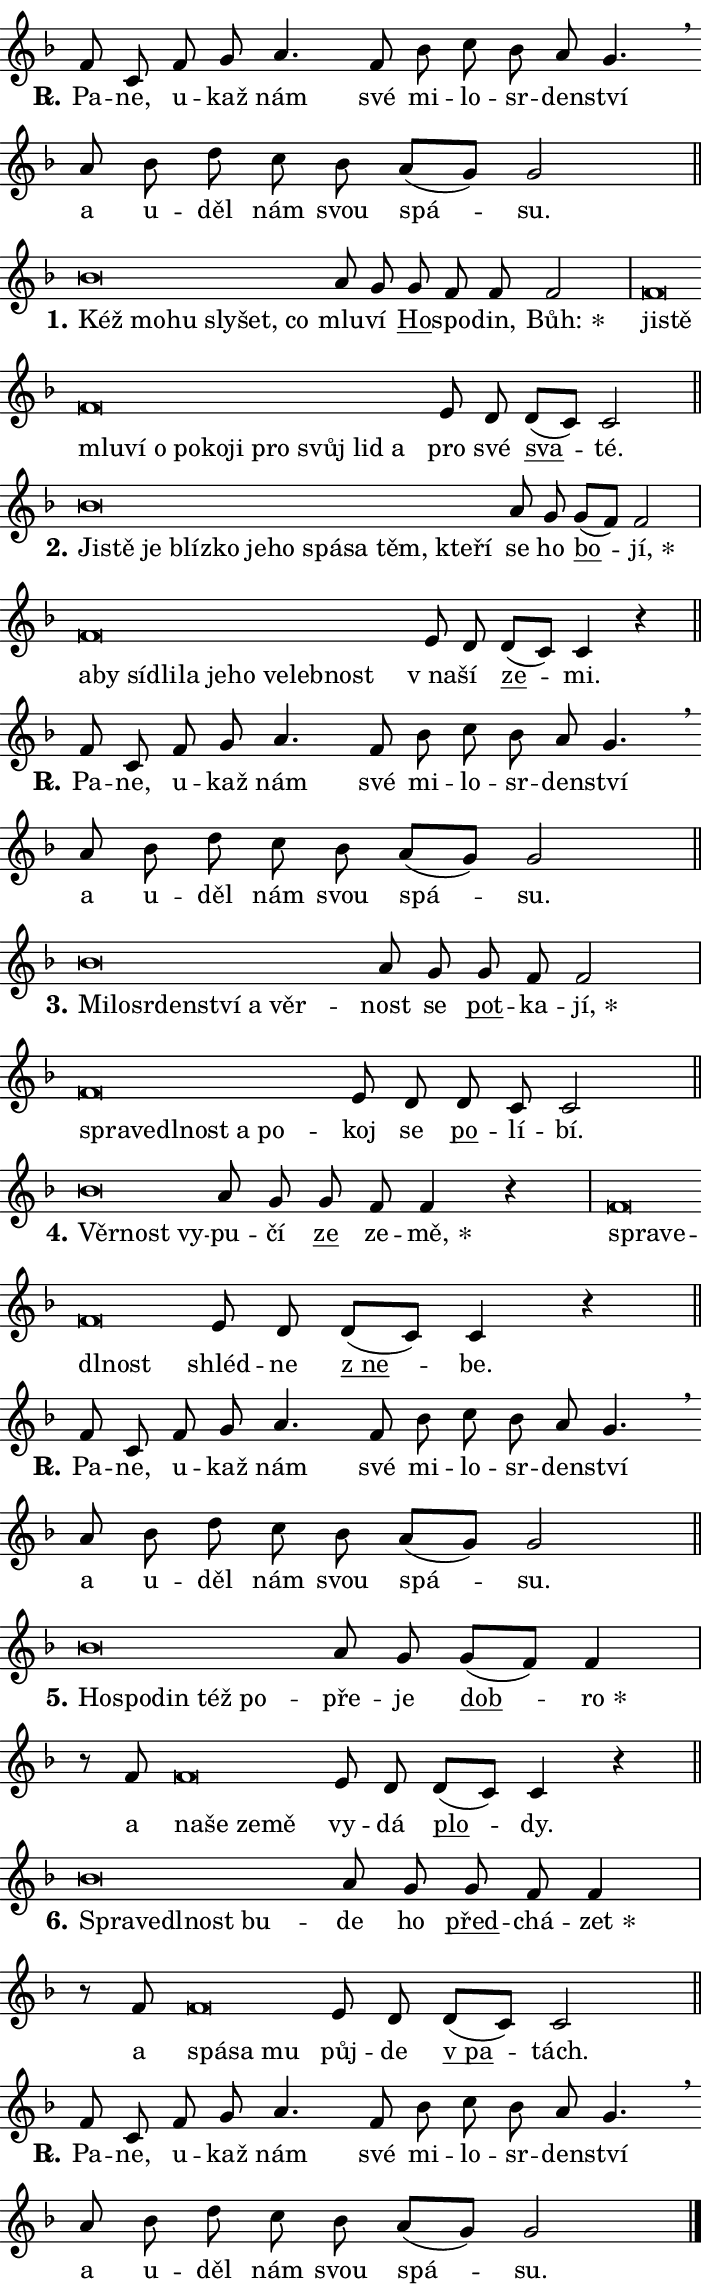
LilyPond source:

\version "2.24.0"
\header { tagline = "" }
\paper {
  indent = 0\cm
  top-margin = 0\cm
  right-margin = 0.13\cm % to fit lyric hyphens
  bottom-margin = 0\cm
  left-margin = 0\cm
  paper-width = 12\cm
  page-breaking = #ly:one-page-breaking
  system-system-spacing.basic-distance = #11
  score-system-spacing.basic-distance = #11
  ragged-last = ##f
}


%% Author: Thomas Morley
%% https://lists.gnu.org/archive/html/lilypond-user/2020-05/msg00002.html
#(define (line-position grob)
"Returns position of @var[grob} in current system:
   @code{'start}, if at first time-step
   @code{'end}, if at last time-step
   @code{'middle} otherwise
"
  (let* ((col (ly:item-get-column grob))
         (ln (ly:grob-object col 'left-neighbor))
         (rn (ly:grob-object col 'right-neighbor))
         (col-to-check-left (if (ly:grob? ln) ln col))
         (col-to-check-right (if (ly:grob? rn) rn col))
         (break-dir-left
           (and
             (ly:grob-property col-to-check-left 'non-musical #f)
             (ly:item-break-dir col-to-check-left)))
         (break-dir-right
           (and
             (ly:grob-property col-to-check-right 'non-musical #f)
             (ly:item-break-dir col-to-check-right))))
        (cond ((eqv? 1 break-dir-left) 'start)
              ((eqv? -1 break-dir-right) 'end)
              (else 'middle))))

#(define (tranparent-at-line-position vctor)
  (lambda (grob)
  "Relying on @code{line-position} select the relevant enry from @var{vctor}.
Used to determine transparency,"
    (case (line-position grob)
      ((end) (not (vector-ref vctor 0)))
      ((middle) (not (vector-ref vctor 1)))
      ((start) (not (vector-ref vctor 2))))))

noteHeadBreakVisibility =
#(define-music-function (break-visibility)(vector?)
"Makes @code{NoteHead}s transparent relying on @var{break-visibility}"
#{
  \override NoteHead.transparent =
    #(tranparent-at-line-position break-visibility)
#})

#(define delete-ledgers-for-transparent-note-heads
  (lambda (grob)
    "Reads whether a @code{NoteHead} is transparent.
If so this @code{NoteHead} is removed from @code{'note-heads} from
@var{grob}, which is supposed to be @code{LedgerLineSpanner}.
As a result ledgers are not printed for this @code{NoteHead}"
    (let* ((nhds-array (ly:grob-object grob 'note-heads))
           (nhds-list
             (if (ly:grob-array? nhds-array)
                 (ly:grob-array->list nhds-array)
                 '()))
           ;; Relies on the transparent-property being done before
           ;; Staff.LedgerLineSpanner.after-line-breaking is executed.
           ;; This is fragile ...
           (to-keep
             (remove
               (lambda (nhd)
                 (ly:grob-property nhd 'transparent #f))
               nhds-list)))
      ;; TODO find a better method to iterate over grob-arrays, similiar
      ;; to filter/remove etc for lists
      ;; For now rebuilt from scratch
      (set! (ly:grob-object grob 'note-heads)  '())
      (for-each
        (lambda (nhd)
          (ly:pointer-group-interface::add-grob grob 'note-heads nhd))
        to-keep))))

squashNotes = {
  \override NoteHead.X-extent = #'(-0.2 . 0.2)
  \override NoteHead.Y-extent = #'(-0.75 . 0)
  \override NoteHead.stencil =
    #(lambda (grob)
       (let ((pos (ly:grob-property grob 'staff-position)))
         (begin
           (if (< pos -7) (display "ERROR: Lower brevis then expected\n") (display ""))
           (if (<= pos -6) ly:text-interface::print ly:note-head::print))))
}
unSquashNotes = {
  \revert NoteHead.X-extent
  \revert NoteHead.Y-extent
  \revert NoteHead.stencil
}

hideNotes = \noteHeadBreakVisibility #begin-of-line-visible
unHideNotes = \noteHeadBreakVisibility #all-visible

% work-around for resetting accidentals
% https://lilypond.org/doc/v2.23/Documentation/notation/displaying-rhythms#unmetered-music
cadenzaMeasure = {
  \cadenzaOff
  \partial 1024 s1024
  \cadenzaOn
}

#(define-markup-command (accent layout props text) (markup?)
  "Underline accented syllable"
  (interpret-markup layout props
    #{\markup \override #'(offset . 4.3) \underline { #text }#}))

responsum = \markup \concat {
  "R" \hspace #-1.05 \path #0.1 #'((moveto 0 0.07) (lineto 0.9 0.8)) \hspace #0.05 "."
}

spaceSize = #0.6828661417322834 % exact space size for TeX Gyre Schola

\layout {
  \context {
    \Staff
    \remove "Time_signature_engraver"
    \override LedgerLineSpanner.after-line-breaking = #delete-ledgers-for-transparent-note-heads
  }
  \context {
    \Lyrics {
      \override LyricSpace.minimum-distance = \spaceSize
      \override LyricText.font-name = #"TeX Gyre Schola"
      \override LyricText.font-size = 1
      \override StanzaNumber.font-name = #"TeX Gyre Schola Bold"
      \override StanzaNumber.font-size = 1
    }
  }
  \context {
    \Score 
    \override NoteHead.text =
      #(lambda (grob) 
        (let ((pos (ly:grob-property grob 'staff-position)))
          #{\markup {
            \combine
              \halign #-0.55 \raise #(if (= pos -6) 0 0.5) \override #'(thickness . 2) \draw-line #'(3.2 . 0)
              \musicglyph "noteheads.sM1"
          }#}))
  }
}

% magnetic-lyrics.ily
%
%   written by
%     Jean Abou Samra <jean@abou-samra.fr>
%     Werner Lemberg <wl@gnu.org>
%
%   adapted by
%     Jiri Hon <jiri.hon@gmail.com>
%
% Version 2022-Apr-15

% https://www.mail-archive.com/lilypond-user@gnu.org/msg149350.html

#(define (Left_hyphen_pointer_engraver context)
   "Collect syllable-hyphen-syllable occurrences in lyrics and store
them in properties.  This engraver only looks to the left.  For
example, if the lyrics input is @code{foo -- bar}, it does the
following.

@itemize @bullet
@item
Set the @code{text} property of the @code{LyricHyphen} grob between
@q{foo} and @q{bar} to @code{foo}.

@item
Set the @code{left-hyphen} property of the @code{LyricText} grob with
text @q{foo} to the @code{LyricHyphen} grob between @q{foo} and
@q{bar}.
@end itemize

Use this auxiliary engraver in combination with the
@code{lyric-@/text::@/apply-@/magnetic-@/offset!} hook."
   (let ((hyphen #f)
         (text #f))
     (make-engraver
      (acknowledgers
       ((lyric-syllable-interface engraver grob source-engraver)
        (set! text grob)))
      (end-acknowledgers
       ((lyric-hyphen-interface engraver grob source-engraver)
        ;(when (not (grob::has-interface grob 'lyric-space-interface))
          (set! hyphen grob)));)
      ((stop-translation-timestep engraver)
       (when (and text hyphen)
         (ly:grob-set-object! text 'left-hyphen hyphen))
       (set! text #f)
       (set! hyphen #f)))))

#(define (lyric-text::apply-magnetic-offset! grob)
   "If the space between two syllables is less than the value in
property @code{LyricText@/.details@/.squash-threshold}, move the right
syllable to the left so that it gets concatenated with the left
syllable.

Use this function as a hook for
@code{LyricText@/.after-@/line-@/breaking} if the
@code{Left_@/hyphen_@/pointer_@/engraver} is active."
   (let ((hyphen (ly:grob-object grob 'left-hyphen #f)))
     (when hyphen
       (let ((left-text (ly:spanner-bound hyphen LEFT)))
         (when (grob::has-interface left-text 'lyric-syllable-interface)
           (let* ((common (ly:grob-common-refpoint grob left-text X))
                  (this-x-ext (ly:grob-extent grob common X))
                  (left-x-ext
                   (begin
                     ;; Trigger magnetism for left-text.
                     (ly:grob-property left-text 'after-line-breaking)
                     (ly:grob-extent left-text common X)))
                  ;; `delta` is the gap width between two syllables.
                  (delta (- (interval-start this-x-ext)
                            (interval-end left-x-ext)))
                  (details (ly:grob-property grob 'details))
                  (threshold (assoc-get 'squash-threshold details 0.2)))
             (when (< delta threshold)
               (let* (;; We have to manipulate the input text so that
                      ;; ligatures crossing syllable boundaries are not
                      ;; disabled.  For languages based on the Latin
                      ;; script this is essentially a beautification.
                      ;; However, for non-Western scripts it can be a
                      ;; necessity.
                      (lt (ly:grob-property left-text 'text))
                      (rt (ly:grob-property grob 'text))
                      (is-space (grob::has-interface hyphen 'lyric-space-interface))
                      (space (if is-space " " ""))
                      (extra-delta (if is-space spaceSize 0))
                      ;; Append new syllable.
                      (ltrt-space (if (and (string? lt) (string? rt))
                                (string-append lt space rt)
                                (make-concat-markup (list lt space rt))))
                      ;; Right-align `ltrt` to the right side.
                      (ltrt-space-markup (grob-interpret-markup
                               grob
                               (make-translate-markup
                                (cons (interval-length this-x-ext) 0)
                                (make-right-align-markup ltrt-space)))))
                 (begin
                   ;; Don't print `left-text`.
                   (ly:grob-set-property! left-text 'stencil #f)
                   ;; Set text and stencil (which holds all collected
                   ;; syllables so far) and shift it to the left.
                   (ly:grob-set-property! grob 'text ltrt-space)
                   (ly:grob-set-property! grob 'stencil ltrt-space-markup)
                   (ly:grob-translate-axis! grob (- (- delta extra-delta)) X))))))))))


#(define (lyric-hyphen::displace-bounds-first grob)
   ;; Make very sure this callback isn't triggered too early.
   (let ((left (ly:spanner-bound grob LEFT))
         (right (ly:spanner-bound grob RIGHT)))
     (ly:grob-property left 'after-line-breaking)
     (ly:grob-property right 'after-line-breaking)
     (ly:lyric-hyphen::print grob)))

squashThreshold = #0.4

\layout {
  \context {
    \Lyrics
    \consists #Left_hyphen_pointer_engraver
    \override LyricText.after-line-breaking =
      #lyric-text::apply-magnetic-offset!
    \override LyricHyphen.stencil = #lyric-hyphen::displace-bounds-first
    \override LyricText.details.squash-threshold = \squashThreshold
    \override LyricHyphen.minimum-distance = 0
    \override LyricHyphen.minimum-length = \squashThreshold
  }
}

squashText = \override LyricText.details.squash-threshold = 9999
unSquashText = \override LyricText.details.squash-threshold = \squashThreshold

leftText = \override LyricText.self-alignment-X = #LEFT
unLeftText = \revert LyricText.self-alignment-X

starOffset = #(lambda (grob) 
                (let ((x_offset (ly:self-alignment-interface::aligned-on-x-parent grob)))
                  (if (= x_offset 0) 0 (+ x_offset 1.2))))

star = #(define-music-function (syllable)(string?)
"Append star separator at the end of a syllable"
#{
  \once \override LyricText.X-offset = #starOffset
  \lyricmode { \markup {
    #syllable
    \override #'((font-name . "TeX Gyre Schola Bold")) \hspace #0.2 \lower #0.65 \larger "*"
  } }
#})

starAccent = #(define-music-function (syllable)(string?)
"Append star separator at the end of a syllable and make accent"
#{
  \once \override LyricText.X-offset = #starOffset
  \lyricmode { \markup {
    \accent #syllable
    \override #'((font-name . "TeX Gyre Schola Bold")) \hspace #0.2 \lower #0.65 \larger "*"
  } }
#})

breath = #(define-music-function (syllable)(string?)
"Append breathing indicator at the end of a syllable"
#{
  \lyricmode { \markup { #syllable "+" } }
#})

optionalBreath = #(define-music-function (syllable)(string?)
"Append optional breathing indicator at the end of a syllable"
#{
  \lyricmode { \markup { #syllable "(+)" } }
#})


\score {
    <<
        \new Voice = "melody" { \cadenzaOn \key f \major \relative { f'8 c f g a4. f8 \bar "" bes c bes a g4. \breathe \bar "" a8 bes d \bar "" c bes a[( g)] g2 \cadenzaMeasure \bar "||" \break } }
        \new Lyrics \lyricsto "melody" { \lyricmode { \set stanza = \responsum
Pa -- ne, u -- kaž nám své mi -- lo -- sr -- den -- ství a u -- děl nám svou spá -- su. } }
    >>
    \layout {}
}

\score {
    <<
        \new Voice = "melody" { \cadenzaOn \key f \major \relative { \squashNotes bes'\breve*1/16 \hideNotes \breve*1/16 \bar "" \breve*1/16 \bar "" \breve*1/16 \bar "" \breve*1/16 \breve*1/16 \bar "" \unHideNotes \unSquashNotes a8 g \bar "" g f f f2 \cadenzaMeasure \bar "|" \squashNotes f\breve*1/16 \hideNotes \breve*1/16 \bar "" \breve*1/16 \bar "" \breve*1/16 \bar "" \breve*1/16 \bar "" \breve*1/16 \bar "" \breve*1/16 \bar "" \breve*1/16 \bar "" \breve*1/16 \bar "" \breve*1/16 \bar "" \breve*1/16 \breve*1/16 \bar "" \unHideNotes \unSquashNotes e8 d \bar "" d[( c)] c2 \cadenzaMeasure \bar "||" \break } }
        \new Lyrics \lyricsto "melody" { \lyricmode { \set stanza = "1."
\leftText Kéž \squashText mo -- hu sly -- šet, co \unLeftText \unSquashText mlu -- ví \markup \accent Ho -- spo -- din, \star Bůh: \leftText ji -- \squashText stě mlu -- ví o po -- ko -- ji pro svůj lid a \unLeftText \unSquashText pro své \markup \accent sva -- té. } }
    >>
    \layout {}
}

\score {
    <<
        \new Voice = "melody" { \cadenzaOn \key f \major \relative { \squashNotes bes'\breve*1/16 \hideNotes \breve*1/16 \bar "" \breve*1/16 \bar "" \breve*1/16 \bar "" \breve*1/16 \bar "" \breve*1/16 \bar "" \breve*1/16 \bar "" \breve*1/16 \bar "" \breve*1/16 \bar "" \breve*1/16 \bar "" \breve*1/16 \breve*1/16 \bar "" \unHideNotes \unSquashNotes a8 g \bar "" g[( f)] f2 \cadenzaMeasure \bar "|" \squashNotes f\breve*1/16 \hideNotes \breve*1/16 \bar "" \breve*1/16 \bar "" \breve*1/16 \bar "" \breve*1/16 \bar "" \breve*1/16 \bar "" \breve*1/16 \bar "" \breve*1/16 \bar "" \breve*1/16 \breve*1/16 \bar "" \unHideNotes \unSquashNotes e8 d \bar "" d[( c)] c4 r \cadenzaMeasure \bar "||" \break } }
        \new Lyrics \lyricsto "melody" { \lyricmode { \set stanza = "2."
\leftText Ji -- \squashText stě je blíz -- ko je -- ho spá -- sa těm, kte -- ří \unLeftText \unSquashText se ho \markup \accent bo -- \star jí, \leftText a -- \squashText by sí -- dli -- la je -- ho ve -- leb -- nost \unLeftText \unSquashText "v na" -- ší \markup \accent ze -- mi. } }
    >>
    \layout {}
}

\score {
    <<
        \new Voice = "melody" { \cadenzaOn \key f \major \relative { f'8 c f g a4. f8 \bar "" bes c bes a g4. \breathe \bar "" a8 bes d \bar "" c bes a[( g)] g2 \cadenzaMeasure \bar "||" \break } }
        \new Lyrics \lyricsto "melody" { \lyricmode { \set stanza = \responsum
Pa -- ne, u -- kaž nám své mi -- lo -- sr -- den -- ství a u -- děl nám svou spá -- su. } }
    >>
    \layout {}
}

\score {
    <<
        \new Voice = "melody" { \cadenzaOn \key f \major \relative { \squashNotes bes'\breve*1/16 \hideNotes \breve*1/16 \bar "" \breve*1/16 \bar "" \breve*1/16 \bar "" \breve*1/16 \bar "" \breve*1/16 \breve*1/16 \bar "" \unHideNotes \unSquashNotes a8 g \bar "" g f f2 \cadenzaMeasure \bar "|" \squashNotes f\breve*1/16 \hideNotes \breve*1/16 \bar "" \breve*1/16 \bar "" \breve*1/16 \bar "" \breve*1/16 \breve*1/16 \bar "" \unHideNotes \unSquashNotes e8 d \bar "" d c c2 \cadenzaMeasure \bar "||" \break } }
        \new Lyrics \lyricsto "melody" { \lyricmode { \set stanza = "3."
\leftText Mi -- \squashText lo -- sr -- den -- ství a věr -- \unLeftText \unSquashText nost se \markup \accent pot -- ka -- \star jí, \leftText spra -- \squashText ve -- dl -- nost a po -- \unLeftText \unSquashText koj se \markup \accent po -- lí -- bí. } }
    >>
    \layout {}
}

\score {
    <<
        \new Voice = "melody" { \cadenzaOn \key f \major \relative { \squashNotes bes'\breve*1/16 \hideNotes \breve*1/16 \breve*1/16 \bar "" \unHideNotes \unSquashNotes a8 g \bar "" g f f4 r \cadenzaMeasure \bar "|" \squashNotes f\breve*1/16 \hideNotes \breve*1/16 \bar "" \breve*1/16 \breve*1/16 \bar "" \unHideNotes \unSquashNotes e8 d \bar "" d[( c)] c4 r \cadenzaMeasure \bar "||" \break } }
        \new Lyrics \lyricsto "melody" { \lyricmode { \set stanza = "4."
\leftText Věr -- \squashText nost vy -- \unLeftText \unSquashText pu -- čí \markup \accent ze ze -- \star mě, \leftText spra -- \squashText ve -- dl -- nost \unLeftText \unSquashText shléd -- ne \markup \accent "z ne" -- be. } }
    >>
    \layout {}
}

\score {
    <<
        \new Voice = "melody" { \cadenzaOn \key f \major \relative { f'8 c f g a4. f8 \bar "" bes c bes a g4. \breathe \bar "" a8 bes d \bar "" c bes a[( g)] g2 \cadenzaMeasure \bar "||" \break } }
        \new Lyrics \lyricsto "melody" { \lyricmode { \set stanza = \responsum
Pa -- ne, u -- kaž nám své mi -- lo -- sr -- den -- ství a u -- děl nám svou spá -- su. } }
    >>
    \layout {}
}

\score {
    <<
        \new Voice = "melody" { \cadenzaOn \key f \major \relative { \squashNotes bes'\breve*1/16 \hideNotes \breve*1/16 \bar "" \breve*1/16 \bar "" \breve*1/16 \breve*1/16 \bar "" \unHideNotes \unSquashNotes a8 g \bar "" g[( f)] f4 \cadenzaMeasure \bar "|" r8 f \squashNotes f\breve*1/16 \hideNotes \breve*1/16 \bar "" \breve*1/16 \breve*1/16 \bar "" \unHideNotes \unSquashNotes e8 d \bar "" d[( c)] c4 r \cadenzaMeasure \bar "||" \break } }
        \new Lyrics \lyricsto "melody" { \lyricmode { \set stanza = "5."
\leftText Ho -- \squashText spo -- din též po -- \unLeftText \unSquashText pře -- je \markup \accent dob -- \star ro a \leftText na -- \squashText še ze -- mě \unLeftText \unSquashText vy -- dá \markup \accent plo -- dy. } }
    >>
    \layout {}
}

\score {
    <<
        \new Voice = "melody" { \cadenzaOn \key f \major \relative { \squashNotes bes'\breve*1/16 \hideNotes \breve*1/16 \bar "" \breve*1/16 \bar "" \breve*1/16 \breve*1/16 \bar "" \unHideNotes \unSquashNotes a8 g \bar "" g f f4 \cadenzaMeasure \bar "|" r8 f \squashNotes f\breve*1/16 \hideNotes \breve*1/16 \breve*1/16 \bar "" \unHideNotes \unSquashNotes e8 d \bar "" d[( c)] c2 \cadenzaMeasure \bar "||" \break } }
        \new Lyrics \lyricsto "melody" { \lyricmode { \set stanza = "6."
\leftText Spra -- \squashText ve -- dl -- nost bu -- \unLeftText \unSquashText de ho \markup \accent před -- chá -- \star zet a \leftText spá -- \squashText sa mu \unLeftText \unSquashText půj -- de \markup \accent "v pa" -- tách. } }
    >>
    \layout {}
}

\score {
    <<
        \new Voice = "melody" { \cadenzaOn \key f \major \relative { f'8 c f g a4. f8 \bar "" bes c bes a g4. \breathe \bar "" a8 bes d \bar "" c bes a[( g)] g2 \cadenzaMeasure \bar "||" \break } \bar "|." }
        \new Lyrics \lyricsto "melody" { \lyricmode { \set stanza = \responsum
Pa -- ne, u -- kaž nám své mi -- lo -- sr -- den -- ství a u -- děl nám svou spá -- su. } }
    >>
    \layout {}
}
